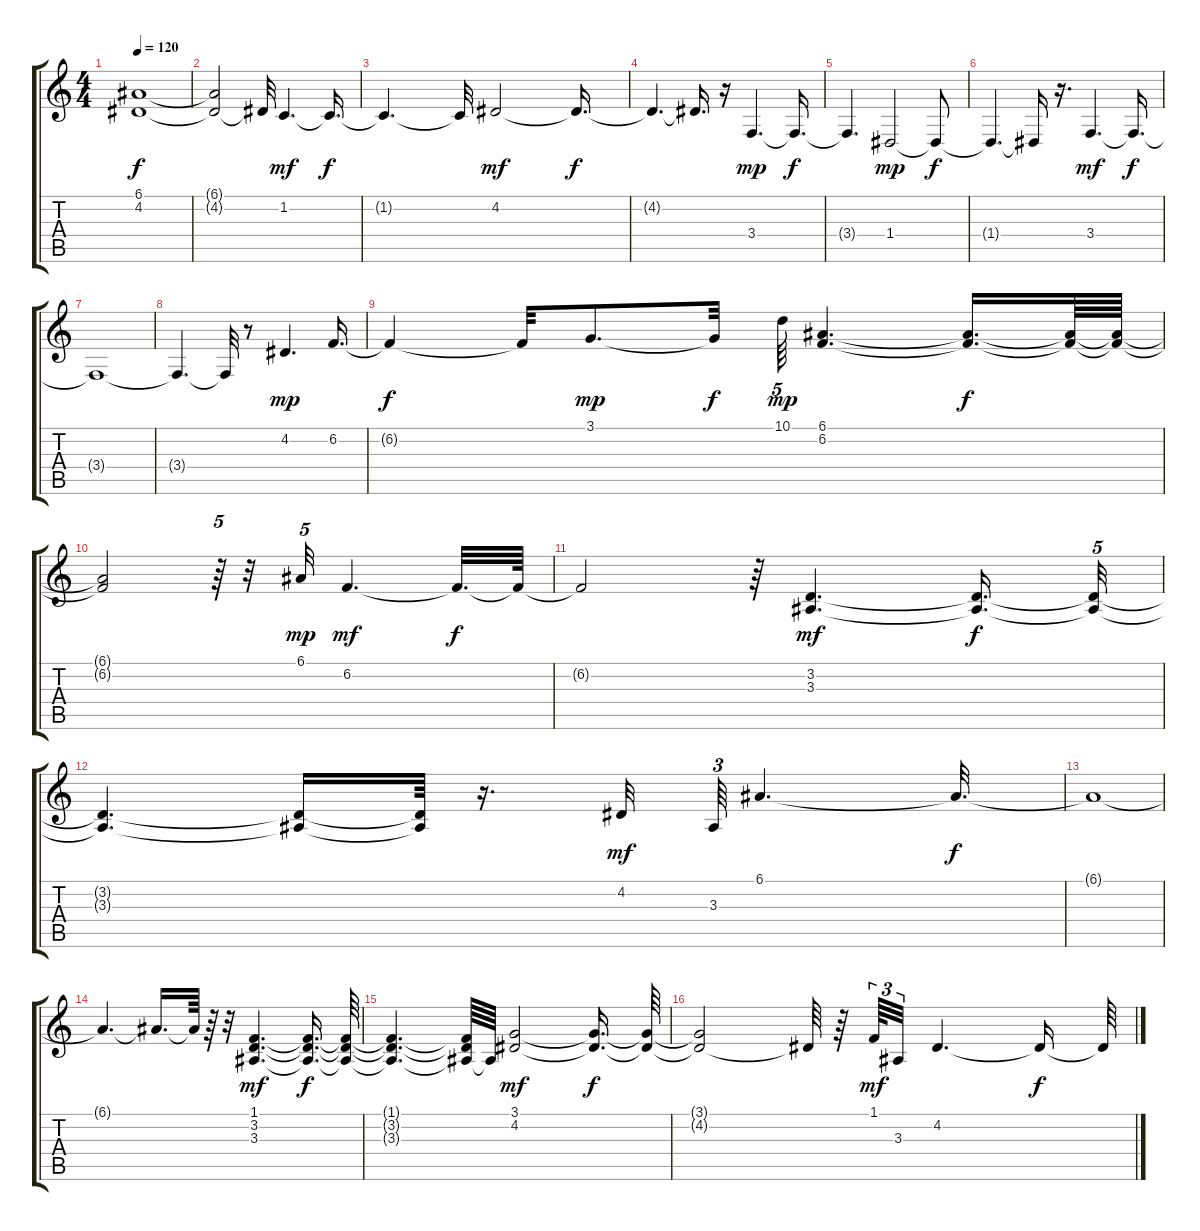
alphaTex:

\track "" {instrument stringensemble2}
\staff {score tabs}
\tuning (E4 B3 G3 D3 A2 E2) {hide}
\ts (4 4)
\tempo 120
\clef g2
\ks c
(6.1{t} 4.2{t}).1{dy f} |
(6.1{t} 4.2{t}).2 4.2{t}.32 1.2.4{d dy mf} 1.2{t}.16{d dy f} |
1.2{t}.4{d} 1.2{t}.32 4.2.2{dy mf} 4.2{t}.16{d dy f} |
4.2{t}.4{d} 4.2{t}.16{d} r.16 3.4.4{d dy mp} 3.4{t}.16{d dy f} |
3.4{t}.4{d} 1.4.2{dy mp} 1.4{t}.8{dy f} |
1.4{t}.4{d} 1.4{t}.16 r.16{d} 3.4.4{d dy mf} 3.4{t}.16{d dy f} |
3.4{t}.1 |
3.4{t}.4{d} 3.4{t}.32 r.8 4.2.4{d dy mp} 6.2.16{d} |
6.2{t}.4{dy f} 6.2{t}.32 3.1.8{d dy mp} 3.1{t}.32{dy f} 10.1.64{tu (5 4) dy mp} (6.1 6.2).4{d} (6.1{t} 6.2{t}).16{d dy f} (6.1{t} 6.2{t}).64 (6.1{t} 6.2{t}).64 |
(6.1{t} 6.2{t}).2 r.64{tu (5 4)} r.32 6.1.32{tu (5 4) dy mp} 6.2.4{d dy mf} 6.2{t}.32{d dy f} 6.2{t}.64 |
6.2{t}.2 r.64 (3.2 3.3).4{d dy mf} (3.2{t} 3.3{t}).16{d dy f} (3.2{t} 3.3{t}).32{tu (5 4)} |
(3.2{t} 3.3{t}).4{d} (3.2{t} 3.3{t}).16 (3.2{t} 3.3{t}).64 r.16{d} 4.2.32{dy mf} 3.3.64{tu (3 2)} 6.1.4{d} 6.1{t}.32{d dy f} |
6.1{t}.1 |
6.1{t}.4{d} 6.1{t}.16{d} 6.1{t}.64 r.64 r.32 (1.1 3.2 3.3).4{d dy mf} (1.1{t} 3.2{t} 3.3{t}).16{d dy f} (1.1{t} 3.2{t} 3.3{t}).64 |
(1.1{t} 3.2{t} 3.3{t}).4{d} (1.1{t} 3.2{t} 3.3{t}).64 3.3{t}.64 (3.1 4.2).2{dy mf} (3.1{t} 4.2{t}).16{d dy f} (3.1{t} 4.2{t}).64 |
(3.1{t} 4.2{t}).2 4.2{t}.64 r.64 1.1.64{tu (3 2) dy mf} 3.3.32{tu (3 2)} 4.2.4{d} 4.2{t}.16{dy f} 4.2{t}.64
